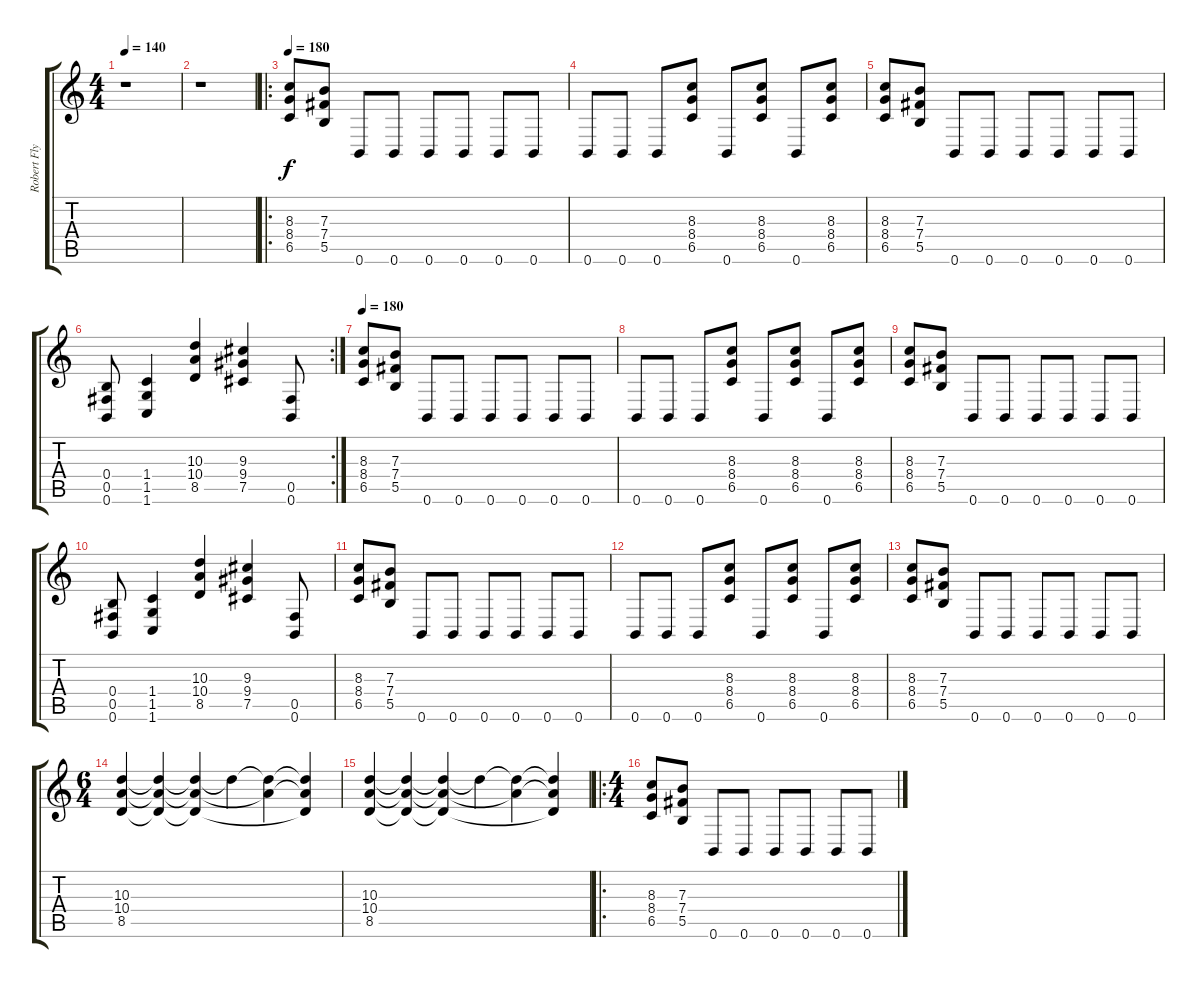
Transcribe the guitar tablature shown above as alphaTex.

\track ("Robert Flynn" "Robert Fly") {instrument distortionguitar}
\staff {score tabs}
\tuning (Db4 Ab3 E3 B2 Gb2 B1) {hide}
\ts (4 4)
\tempo 140
\clef g2
\ks c
r.1{dy f instrument distortionguitar} |
r.1 |
\ro
\tempo 180
(8.3 8.4 6.5).8 (7.3 7.4 5.5).8 0.6.8 0.6.8 0.6.8 0.6.8 0.6.8 0.6.8 |
0.6.8 0.6.8 0.6.8 (8.3 8.4 6.5).8 0.6.8 (8.3 8.4 6.5).8 0.6.8 (8.3 8.4 6.5).8 |
(8.3 8.4 6.5).8 (7.3 7.4 5.5).8 0.6.8 0.6.8 0.6.8 0.6.8 0.6.8 0.6.8 |
\rc 2
(0.4 0.5 0.6).8 (1.4 1.5 1.6).4 (10.3 10.4 8.5).4 (9.3 9.4 7.5).4 (0.5 0.6).8 |
\tempo 180
(8.3 8.4 6.5).8 (7.3 7.4 5.5).8 0.6.8 0.6.8 0.6.8 0.6.8 0.6.8 0.6.8 |
0.6.8 0.6.8 0.6.8 (8.3 8.4 6.5).8 0.6.8 (8.3 8.4 6.5).8 0.6.8 (8.3 8.4 6.5).8 |
(8.3 8.4 6.5).8 (7.3 7.4 5.5).8 0.6.8 0.6.8 0.6.8 0.6.8 0.6.8 0.6.8 |
(0.4 0.5 0.6).8 (1.4 1.5 1.6).4 (10.3 10.4 8.5).4 (9.3 9.4 7.5).4 (0.5 0.6).8 |
(8.3 8.4 6.5).8 (7.3 7.4 5.5).8 0.6.8 0.6.8 0.6.8 0.6.8 0.6.8 0.6.8 |
0.6.8 0.6.8 0.6.8 (8.3 8.4 6.5).8 0.6.8 (8.3 8.4 6.5).8 0.6.8 (8.3 8.4 6.5).8 |
(8.3 8.4 6.5).8 (7.3 7.4 5.5).8 0.6.8 0.6.8 0.6.8 0.6.8 0.6.8 0.6.8 |
\ts (6 4)
(10.3 10.4 8.5).4 (10.3{t} 10.4{t} 8.5{t}).4 (10.3{t} 10.4{t} 8.5{t}).4 10.3{t}.4 (10.3{t} 10.4{t}).4 (10.3{t} 10.4{t} 8.5{t}).4 |
(10.3 10.4 8.5).4 (10.3{t} 10.4{t} 8.5{t}).4 (10.3{t} 10.4{t} 8.5{t}).4 10.3{t}.4 (10.3{t} 10.4{t}).4 (10.3{t} 10.4{t} 8.5{t}).4 |
\ro
\ts (4 4)
(8.3 8.4 6.5).8 (7.3 7.4 5.5).8 0.6.8 0.6.8 0.6.8 0.6.8 0.6.8 0.6.8
